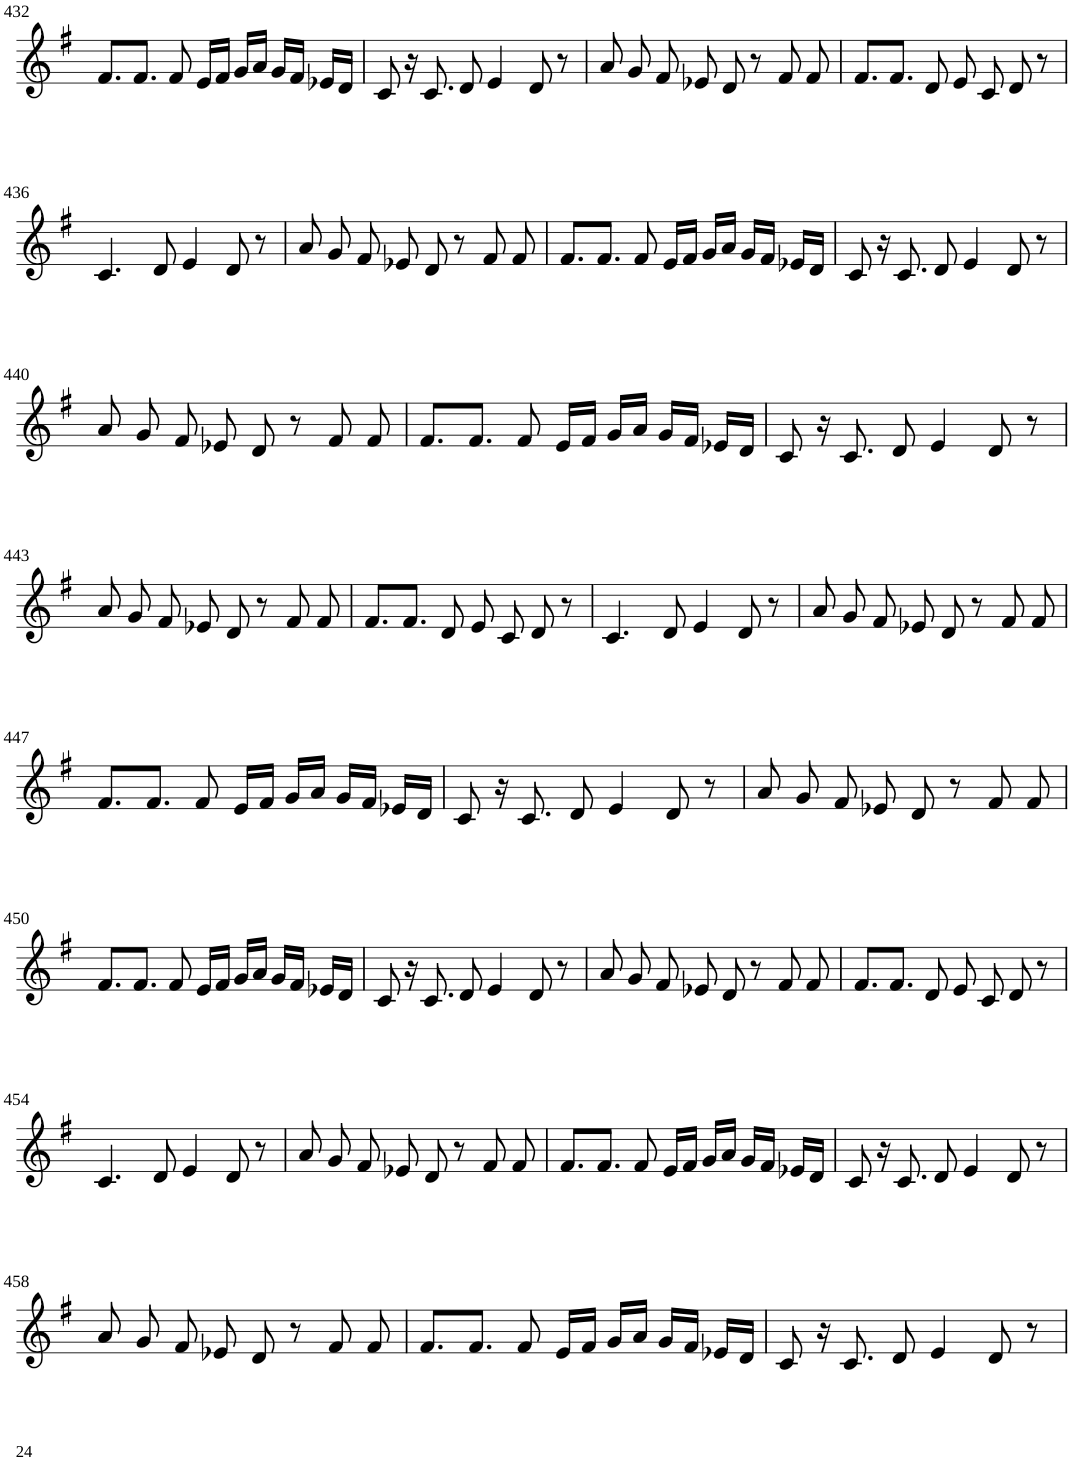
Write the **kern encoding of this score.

**kern
*part1
*staff1
*I"Violin
!!LO:PB:g=z
*clefG2
*k[f#]
*G:
*M8/8
=432
8.f#/L
8.f#/J
8f#/
16e/LL
16f#/JJ
16g/LL
16a/JJ
16g/LL
16f#/JJ
16e-X/LL
16d/JJ
=433
8c/
16r
8.c/
8d/
4e/
8d/
8r
=434
8a/
8g/
8f#/
8e-X/
8d/
8r
8f#/
8f#/
=435
8.f#/L
8.f#/J
8d/
8e/
8c/
8d/
8r
!!LO:LB:g=z
=436
4.c/
8d/
4e/
8d/
8r
=437
8a/
8g/
8f#/
8e-X/
8d/
8r
8f#/
8f#/
=438
8.f#/L
8.f#/J
8f#/
16e/LL
16f#/JJ
16g/LL
16a/JJ
16g/LL
16f#/JJ
16e-X/LL
16d/JJ
=439
8c/
16r
8.c/
8d/
4e/
8d/
8r
!!LO:LB:g=z
=440
8a/
8g/
8f#/
8e-X/
8d/
8r
8f#/
8f#/
=441
8.f#/L
8.f#/J
8f#/
16e/LL
16f#/JJ
16g/LL
16a/JJ
16g/LL
16f#/JJ
16e-X/LL
16d/JJ
=442
8c/
16r
8.c/
8d/
4e/
8d/
8r
!!LO:LB:g=z
=443
8a/
8g/
8f#/
8e-X/
8d/
8r
8f#/
8f#/
=444
8.f#/L
8.f#/J
8d/
8e/
8c/
8d/
8r
=445
4.c/
8d/
4e/
8d/
8r
=446
8a/
8g/
8f#/
8e-X/
8d/
8r
8f#/
8f#/
!!LO:LB:g=z
=447
8.f#/L
8.f#/J
8f#/
16e/LL
16f#/JJ
16g/LL
16a/JJ
16g/LL
16f#/JJ
16e-X/LL
16d/JJ
=448
8c/
16r
8.c/
8d/
4e/
8d/
8r
=449
8a/
8g/
8f#/
8e-X/
8d/
8r
8f#/
8f#/
!!LO:LB:g=z
=450
8.f#/L
8.f#/J
8f#/
16e/LL
16f#/JJ
16g/LL
16a/JJ
16g/LL
16f#/JJ
16e-X/LL
16d/JJ
=451
8c/
16r
8.c/
8d/
4e/
8d/
8r
=452
8a/
8g/
8f#/
8e-X/
8d/
8r
8f#/
8f#/
=453
8.f#/L
8.f#/J
8d/
8e/
8c/
8d/
8r
!!LO:LB:g=z
=454
4.c/
8d/
4e/
8d/
8r
=455
8a/
8g/
8f#/
8e-X/
8d/
8r
8f#/
8f#/
=456
8.f#/L
8.f#/J
8f#/
16e/LL
16f#/JJ
16g/LL
16a/JJ
16g/LL
16f#/JJ
16e-X/LL
16d/JJ
=457
8c/
16r
8.c/
8d/
4e/
8d/
8r
!!LO:LB:g=z
=458
8a/
8g/
8f#/
8e-X/
8d/
8r
8f#/
8f#/
=459
8.f#/L
8.f#/J
8f#/
16e/LL
16f#/JJ
16g/LL
16a/JJ
16g/LL
16f#/JJ
16e-X/LL
16d/JJ
=460
8c/
16r
8.c/
8d/
4e/
8d/
8r
=
*-
